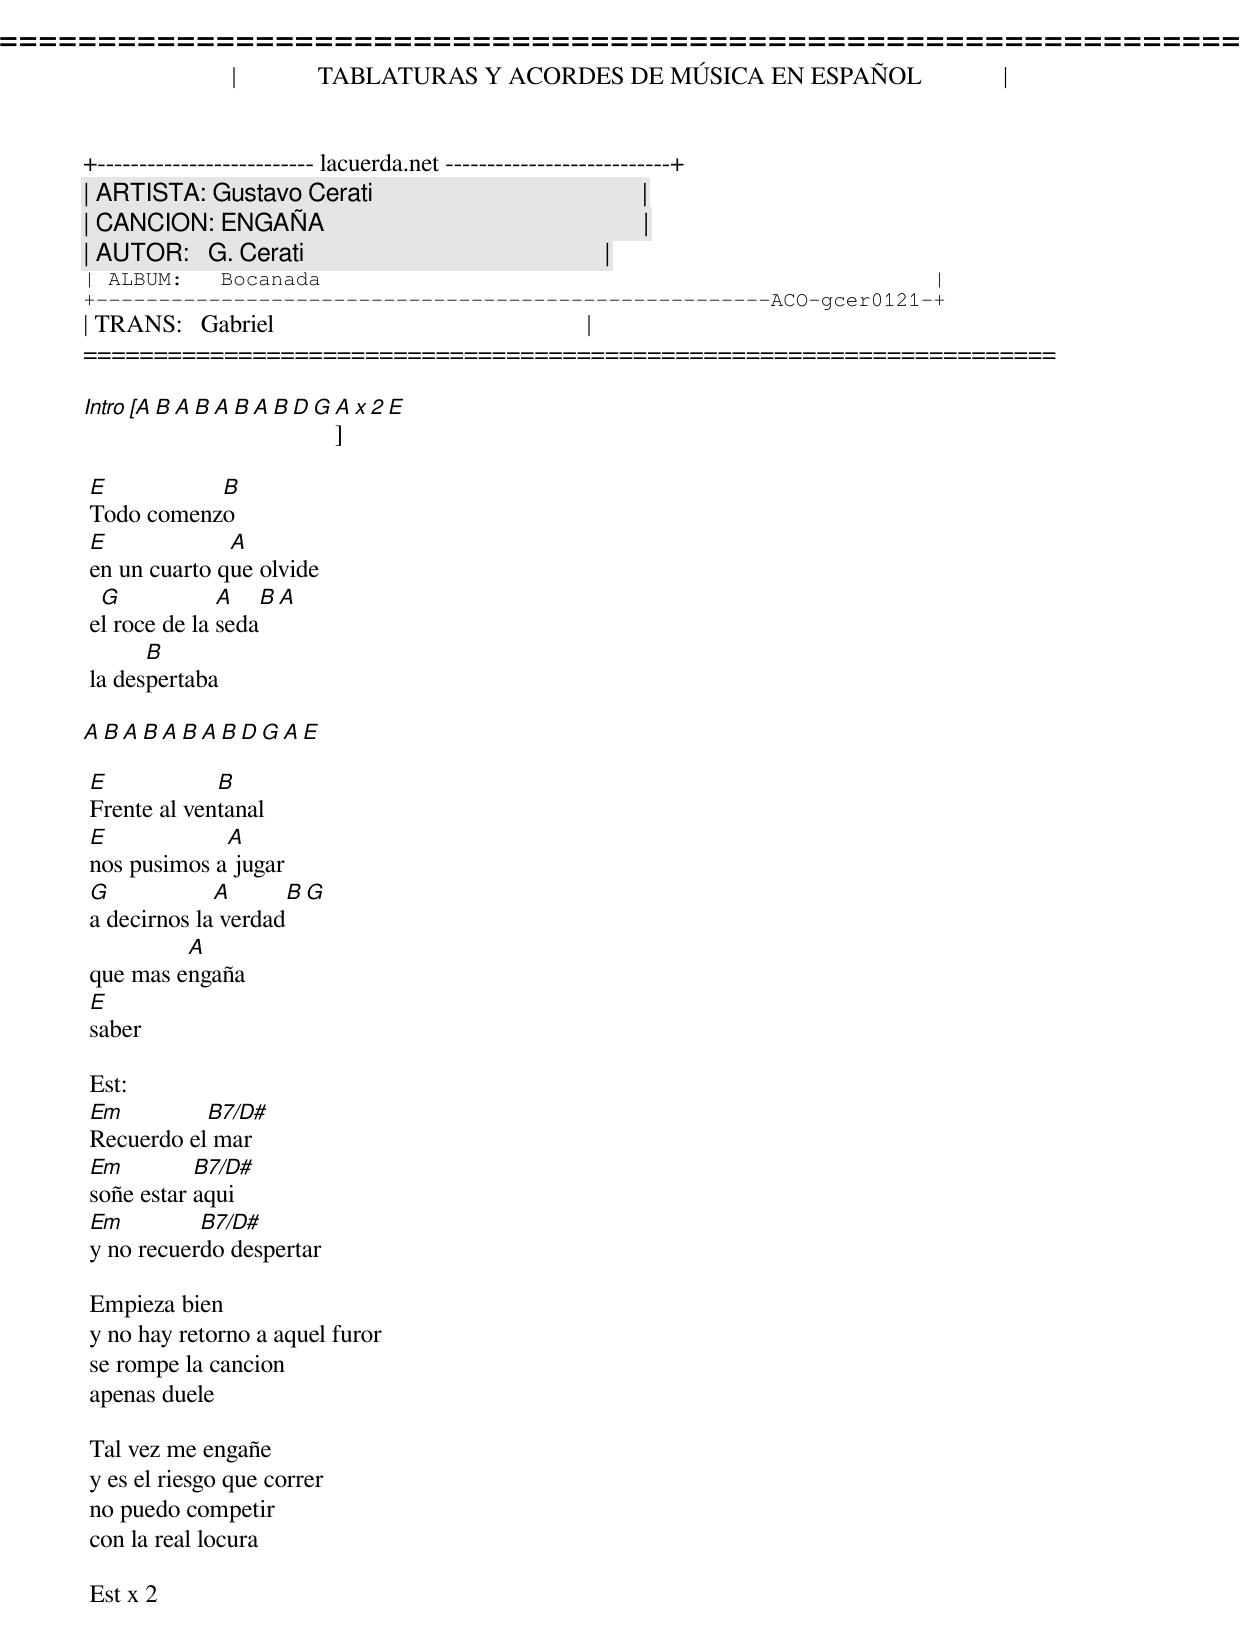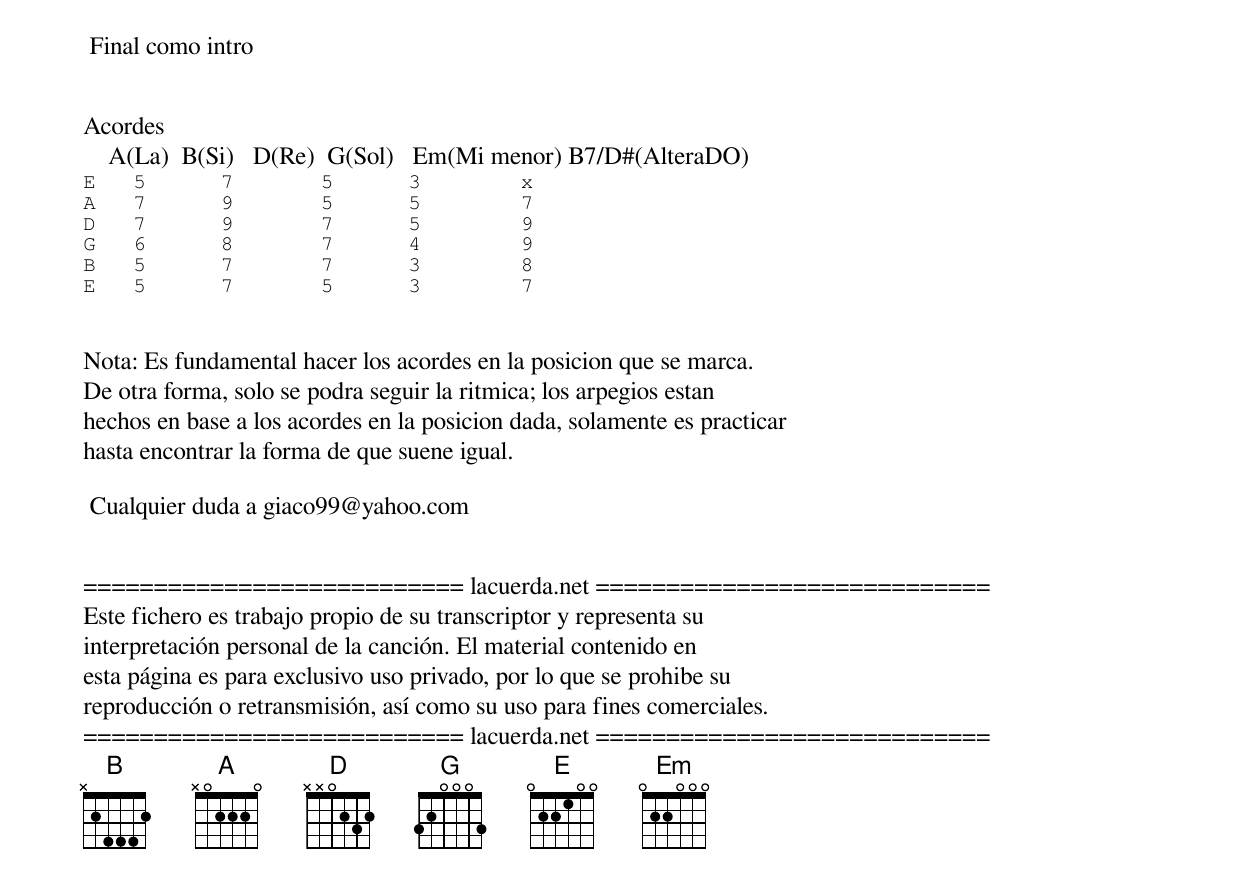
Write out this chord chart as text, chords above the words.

=====================================================================
|             TABLATURAS Y ACORDES DE MÚSICA EN ESPAÑOL             |
+-------------------------- lacuerda.net ---------------------------+
| ARTISTA: Gustavo Cerati                                           |
| CANCION: ENGAÑA                                                   |
| AUTOR:   G. Cerati                                                |
| ALBUM:   Bocanada                                                 |
+------------------------------------------------------ACO-gcer0121-+
| TRANS:   Gabriel                                                  |
=====================================================================

Intro [A B A B A B A B D G A] x 2 E

 E          B
 Todo comenzo
 E             A
 en un cuarto que olvide
  G            A      B A
 el roce de la seda
       B
 la despertaba

 A B A B A B A B D G A E

 E            B
 Frente al ventanal
 E            A
 nos pusimos a jugar
 G            A       B G
 a decirnos la verdad
          A
 que mas engaña
 E
 saber

 Est:
 Em         B7/D#
 Recuerdo el mar
 Em         B7/D#
 soñe estar aqui
 Em         B7/D#
 y no recuerdo despertar

 Empieza bien
 y no hay retorno a aquel furor
 se rompe la cancion
 apenas duele

 Tal vez me engañe
 y es el riesgo que correr
 no puedo competir
 con la real locura

 Est x 2

 Final como intro


Acordes
    A(La)  B(Si)   D(Re)  G(Sol)   Em(Mi menor) B7/D#(AlteraDO)
E   5      7       5      3        x
A   7      9       5      5        7
D   7      9       7      5        9
G   6      8       7      4        9
B   5      7       7      3        8
E   5      7       5      3        7


Nota: Es fundamental hacer los acordes en la posicion que se marca.
De otra forma, solo se podra seguir la ritmica; los arpegios estan
hechos en base a los acordes en la posicion dada, solamente es practicar
hasta encontrar la forma de que suene igual.

 Cualquier duda a giaco99@yahoo.com


=========================== lacuerda.net ============================
Este fichero es trabajo propio de su transcriptor y representa su
interpretación personal de la canción. El material contenido en
esta página es para exclusivo uso privado, por lo que se prohibe su
reproducción o retransmisión, así como su uso para fines comerciales.
=========================== lacuerda.net ============================
